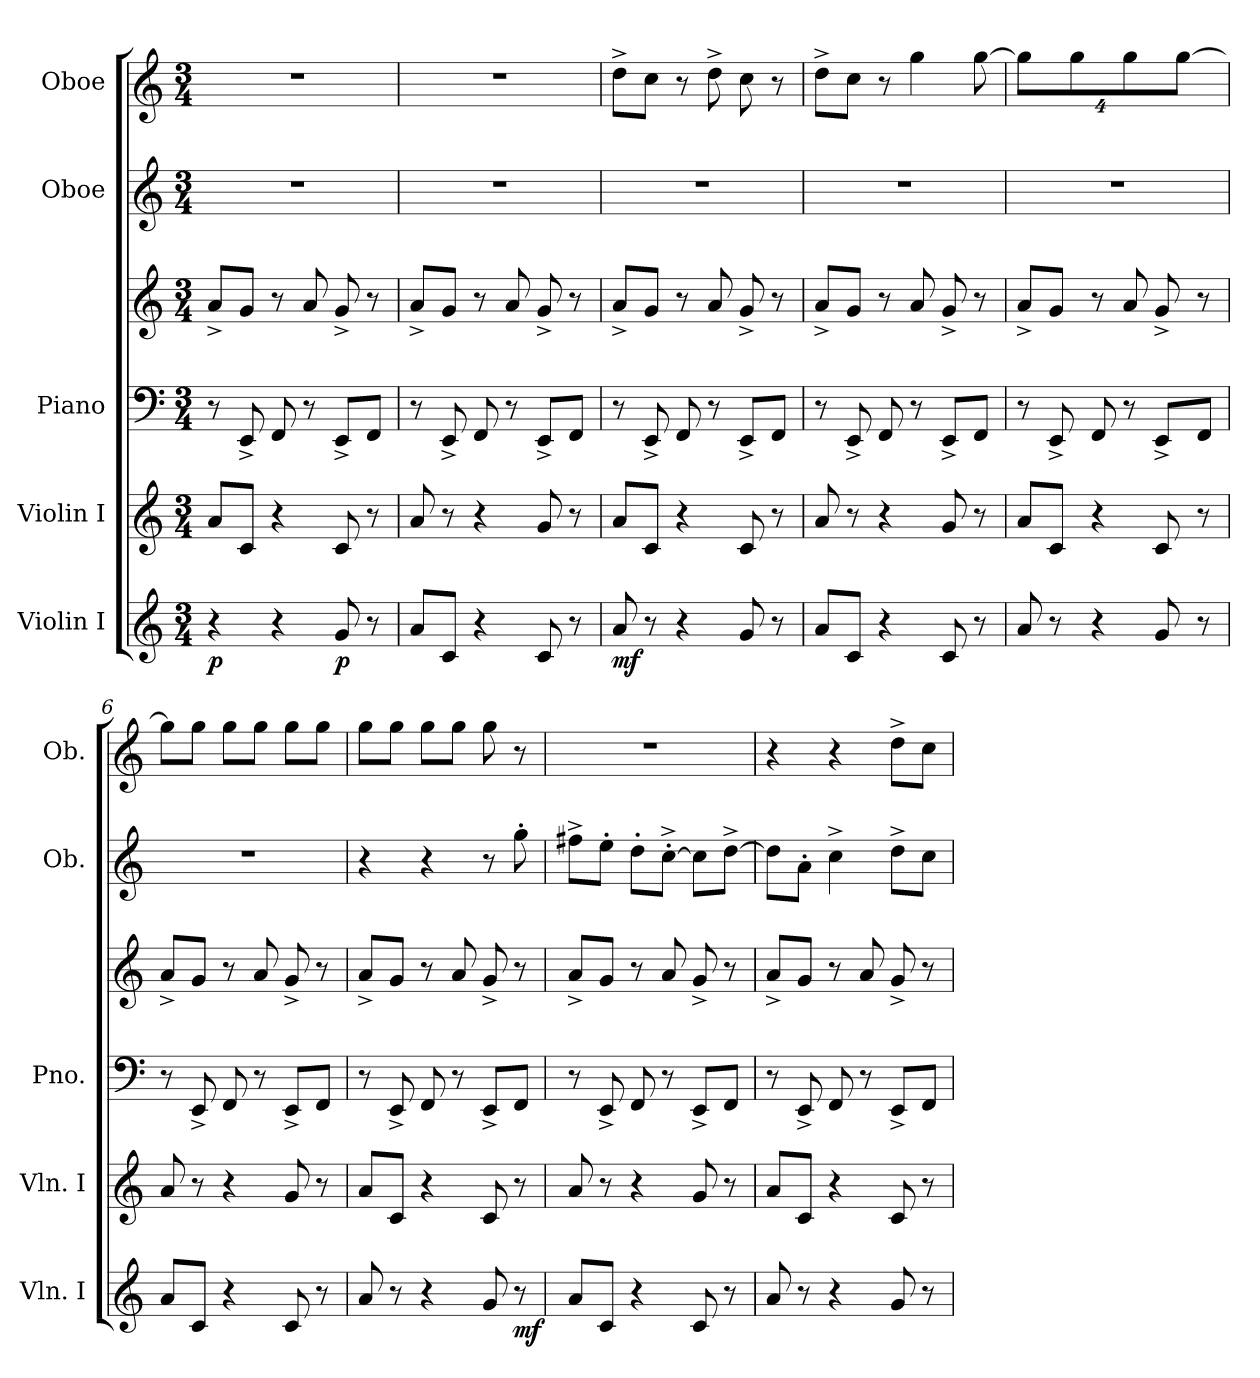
**kern	**dynam	**kern	**kern	**kern	**kern	**kern
*part5	*part5	*part4	*part3	*part3	*part2	*part1
*staff6	*staff6	*staff5	*staff4	*staff3	*staff2	*staff1
*I"Violin I	*	*I"Violin I	*I"Piano	*	*I"Oboe	*I"Oboe
*I'Vln. I	*	*I'Vln. I	*I'Pno.	*	*I'Ob.	*I'Ob.
*clefG2	*	*clefG2	*clefF4	*clefG2	*clefG2	*clefG2
*k[]	*	*k[]	*k[]	*k[]	*k[]	*k[]
*C:	*	*C:	*C:	*C:	*C:	*C:
*M3/4	*	*M3/4	*M3/4	*M3/4	*M3/4	*M3/4
*MM160	*	*MM160	*MM160	*MM160	*MM160	*MM160
=1	=1	=1	=1	=1	=1	=1
4r	p	8aL	8r	8a^L	2.r	2.r
.	.	8cJ	8EE^	8gJ	.	.
4r	.	4r	8FF	8r	.	.
.	.	.	8r	8a	.	.
8g	p	8c	8EE^L	8g^	.	.
8r	.	8r	8FFJ	8r	.	.
=2	=2	=2	=2	=2	=2	=2
8aL	.	8a	8r	8a^L	2.r	2.r
8cJ	.	8r	8EE^	8gJ	.	.
4r	.	4r	8FF	8r	.	.
.	.	.	8r	8a	.	.
8c	.	8g	8EE^L	8g^	.	.
8r	.	8r	8FFJ	8r	.	.
=3	=3	=3	=3	=3	=3	=3
8a	mf	8aL	8r	8a^L	2.r	8dd^L
8r	.	8cJ	8EE^	8gJ	.	8ccJ
4r	.	4r	8FF	8r	.	8r
.	.	.	8r	8a	.	8dd^
8g	.	8c	8EE^L	8g^	.	8cc
8r	.	8r	8FFJ	8r	.	8r
=4	=4	=4	=4	=4	=4	=4
8aL	.	8a	8r	8a^L	2.r	8dd^L
8cJ	.	8r	8EE^	8gJ	.	8ccJ
4r	.	4r	8FF	8r	.	8r
.	.	.	8r	8a	.	4gg
8c	.	8g	8EE^L	8g^	.	.
8r	.	8r	8FFJ	8r	.	[8gg
=5	=5	=5	=5	=5	=5	=5
8a	.	8aL	8r	8a^L	2.r	16%3ggL]
8r	.	8cJ	8EE^	8gJ	.	.
.	.	.	.	.	.	16%3gg
4r	.	4r	8FF	8r	.	.
.	.	.	8r	8a	.	16%3gg
8g	.	8c	8EE^L	8g^	.	.
.	.	.	.	.	.	[16%3ggJ
8r	.	8r	8FFJ	8r	.	.
=6	=6	=6	=6	=6	=6	=6
8aL	.	8a	8r	8a^L	2.r	8ggL]
8cJ	.	8r	8EE^	8gJ	.	8ggJ
4r	.	4r	8FF	8r	.	8ggL
.	.	.	8r	8a	.	8ggJ
8c	.	8g	8EE^L	8g^	.	8ggL
8r	.	8r	8FFJ	8r	.	8ggJ
=7	=7	=7	=7	=7	=7	=7
8a	.	8aL	8r	8a^L	4r	8ggL
8r	.	8cJ	8EE^	8gJ	.	8ggJ
4r	.	4r	8FF	8r	4r	8ggL
.	.	.	8r	8a	.	8ggJ
8g	.	8c	8EE^L	8g^	8r	8gg
8r	mf	8r	8FFJ	8r	8gg'	8r
=8	=8	=8	=8	=8	=8	=8
8aL	.	8a	8r	8a^L	8ff#X^L	2.r
8cJ	.	8r	8EE^	8gJ	8ee'J	.
4r	.	4r	8FF	8r	8dd'L	.
.	.	.	8r	8a	[8cc'^J	.
8c	.	8g	8EE^L	8g^	8ccL]	.
8r	.	8r	8FFJ	8r	[8dd^J	.
=9	=9	=9	=9	=9	=9	=9
8a	.	8aL	8r	8a^L	8ddL]	4r
8r	.	8cJ	8EE^	8gJ	8a'J	.
4r	.	4r	8FF	8r	4cc^	4r
.	.	.	8r	8a	.	.
8g	.	8c	8EE^L	8g^	8dd^L	8dd^L
8r	.	8r	8FFJ	8r	8ccJ	8ccJ
=	=	=	=	=	=	=
*-	*-	*-	*-	*-	*-	*-
